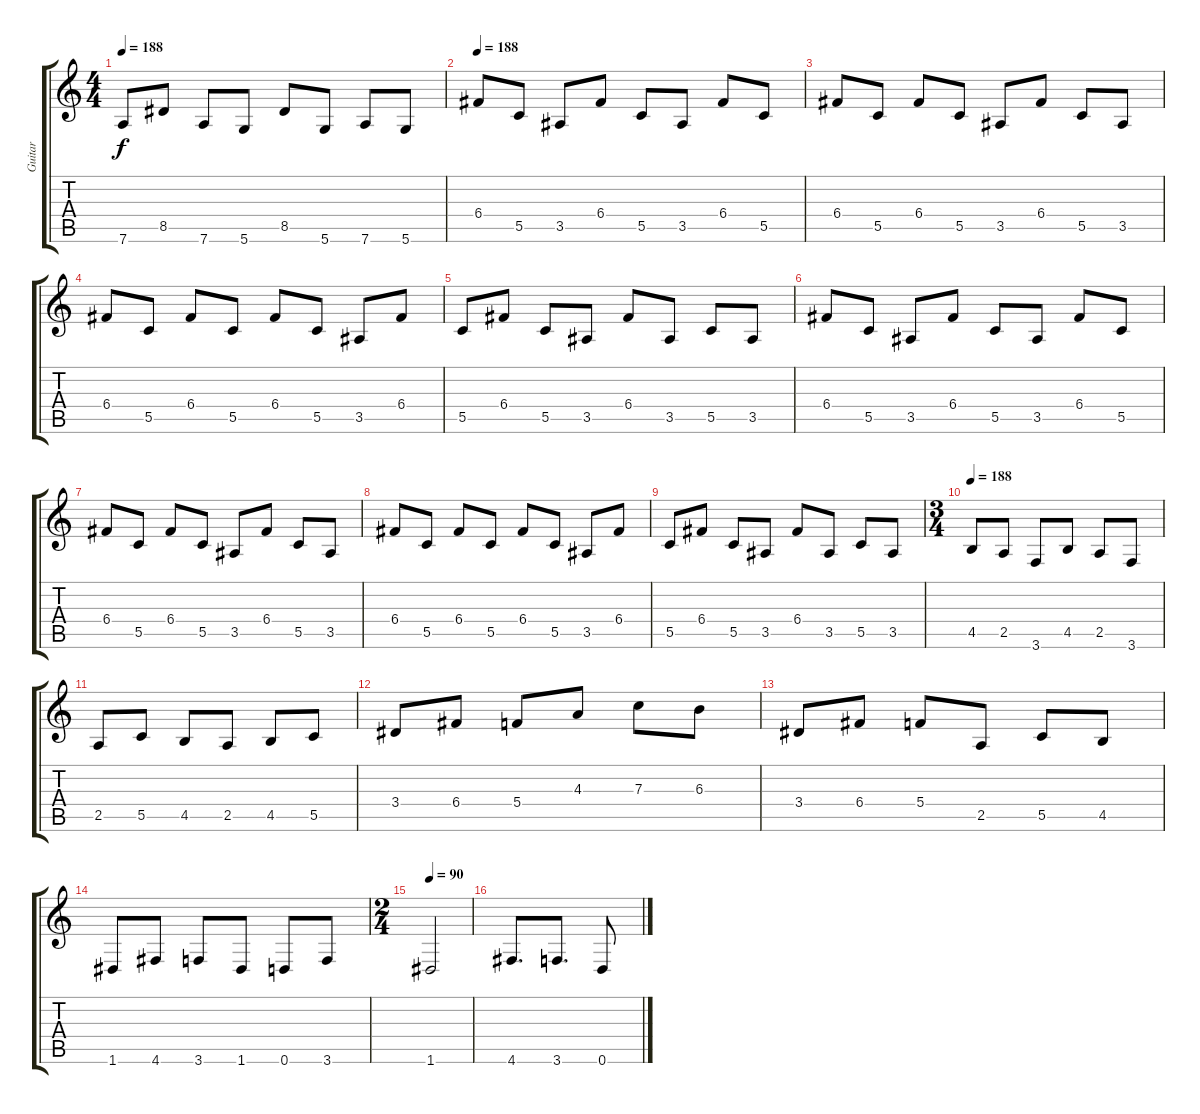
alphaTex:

\track ("Guitar" "Guitar") {instrument distortionguitar}
\staff {score tabs}
\tuning (D4 A3 F3 C3 G2 D2) {hide}
\ts (4 4)
\tempo 188
\clef g2
\ks c
7.6.8{dy f} 8.5.8 7.6.8 5.6.8 8.5.8 5.6.8 7.6.8 5.6.8 |
\tempo 188
6.4.8 5.5.8 3.5.8 6.4.8 5.5.8 3.5.8 6.4.8 5.5.8 |
6.4.8 5.5.8 6.4.8 5.5.8 3.5.8 6.4.8 5.5.8 3.5.8 |
6.4.8 5.5.8 6.4.8 5.5.8 6.4.8 5.5.8 3.5.8 6.4.8 |
5.5.8 6.4.8 5.5.8 3.5.8 6.4.8 3.5.8 5.5.8 3.5.8 |
6.4.8 5.5.8 3.5.8 6.4.8 5.5.8 3.5.8 6.4.8 5.5.8 |
6.4.8 5.5.8 6.4.8 5.5.8 3.5.8 6.4.8 5.5.8 3.5.8 |
6.4.8 5.5.8 6.4.8 5.5.8 6.4.8 5.5.8 3.5.8 6.4.8 |
5.5.8 6.4.8 5.5.8 3.5.8 6.4.8 3.5.8 5.5.8 3.5.8 |
\ts (3 4)
\tempo 188
4.5.8 2.5.8 3.6.8 4.5.8 2.5.8 3.6.8 |
2.5.8 5.5.8 4.5.8 2.5.8 4.5.8 5.5.8 |
3.4.8 6.4.8 5.4.8 4.3.8 7.3.8 6.3.8 |
3.4.8 6.4.8 5.4.8 2.5.8 5.5.8 4.5.8 |
1.6.8 4.6.8 3.6.8 1.6.8 0.6.8 3.6.8 |
\ts (2 4)
\tempo 90
1.6.2{volume 16} |
4.6.8{d} 3.6.8{d} 0.6.8
